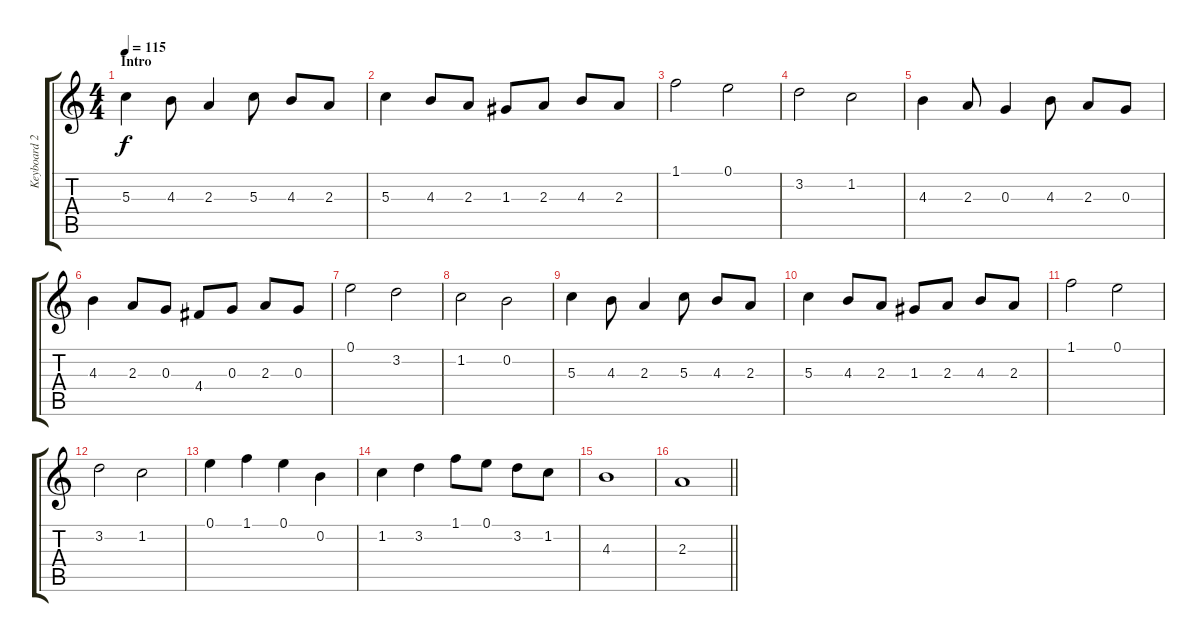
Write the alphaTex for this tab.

\track ("Keyboard 2" "Keyboard 2") {instrument contrabass}
\staff {score tabs}
\tuning (E4 B3 G3 D3 A2 E2) {hide}
\ts (4 4)
\section ("" "Intro")
\tempo 115
\clef g2
\ks c
5.3.4{dy f instrument contrabass} 4.3.8 2.3.4 5.3.8 4.3.8 2.3.8 |
5.3.4 4.3.8 2.3.8 1.3.8 2.3.8 4.3.8 2.3.8 |
1.1.2 0.1.2 |
3.2.2 1.2.2 |
4.3.4 2.3.8 0.3.4 4.3.8 2.3.8 0.3.8 |
4.3.4 2.3.8 0.3.8 4.4.8 0.3.8 2.3.8 0.3.8 |
0.1.2 3.2.2 |
1.2.2 0.2.2 |
5.3.4 4.3.8 2.3.4 5.3.8 4.3.8 2.3.8 |
5.3.4 4.3.8 2.3.8 1.3.8 2.3.8 4.3.8 2.3.8 |
1.1.2 0.1.2 |
3.2.2 1.2.2 |
0.1.4 1.1.4 0.1.4 0.2.4 |
1.2.4 3.2.4 1.1.8 0.1.8 3.2.8 1.2.8 |
4.3.1 |
\barLineRight lightlight
2.3.1
